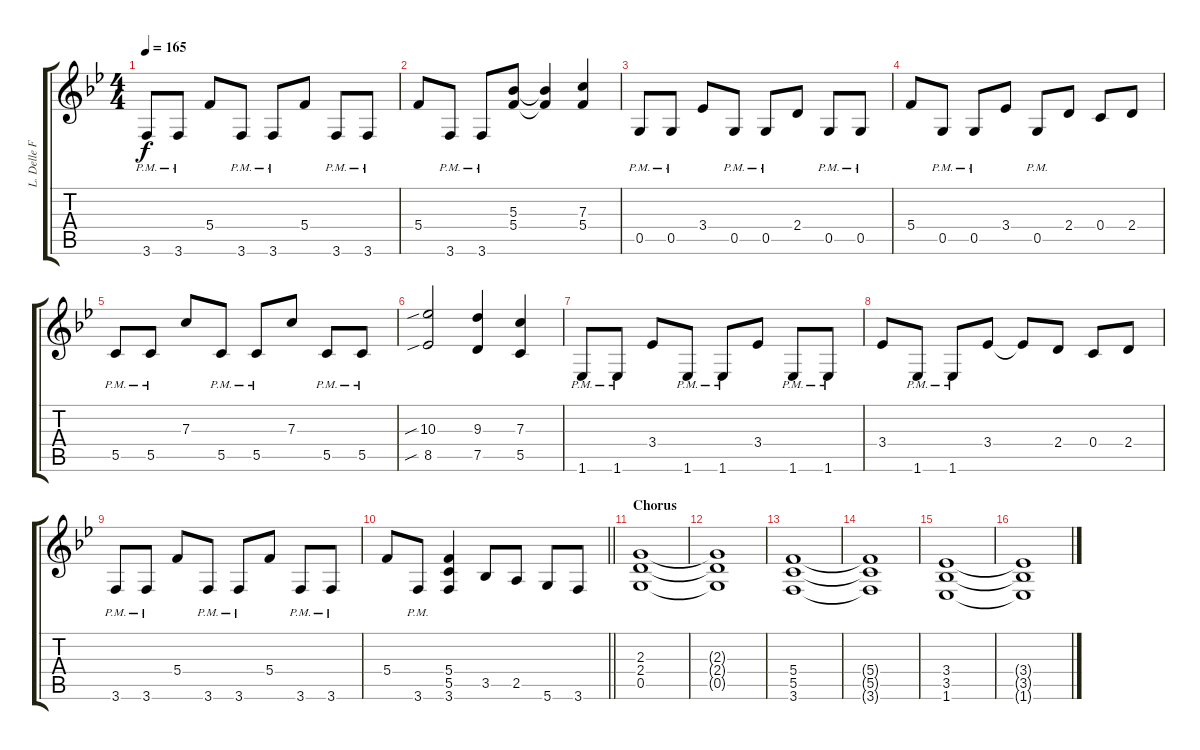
\track ("L. Delle Fave (Dist. Guitar R)" "L. Delle F") {instrument overdrivenguitar}
\staff {score tabs}
\tuning (D4 A3 F3 C3 G2 D2) {hide}
\ts (4 4)
\tempo 165
\clef g2
\ks gminor
3.6{pm}.8{dy f} 3.6{pm}.8 5.4.8 3.6{pm}.8 3.6{pm}.8 5.4.8 3.6{pm}.8 3.6{pm}.8 |
5.4.8 3.6{pm}.8 3.6{pm}.8 (5.3 5.4).8 (5.3{t} 5.4{t}).4 (7.3 5.4).4 |
0.5{pm}.8 0.5{pm}.8 3.4.8 0.5{pm}.8 0.5{pm}.8 2.4.8 0.5{pm}.8 0.5{pm}.8 |
5.4.8 0.5{pm}.8 0.5{pm}.8 3.4.8 0.5{pm}.8 2.4.8 0.4.8 2.4.8 |
5.5{pm}.8 5.5{pm}.8 7.3.8 5.5{pm}.8 5.5{pm}.8 7.3.8 5.5{pm}.8 5.5{pm}.8 |
(10.3{sib} 8.5{sib}).2 (9.3 7.5).4 (7.3 5.5).4 |
1.6{pm}.8 1.6{pm}.8 3.4.8 1.6{pm}.8 1.6{pm}.8 3.4.8 1.6{pm}.8 1.6{pm}.8 |
3.4.8 1.6{pm}.8 1.6{pm}.8 3.4.8 3.4{t}.8 2.4.8 0.4.8 2.4.8 |
3.6{pm}.8 3.6{pm}.8 5.4.8 3.6{pm}.8 3.6{pm}.8 5.4.8 3.6{pm}.8 3.6{pm}.8 |
\barLineRight lightlight
5.4.8 3.6{pm}.8 (5.4 5.5 3.6).4 3.5.8 2.5.8 5.6.8 3.6.8 |
\section ("" "Chorus")
(2.3 2.4 0.5).1 |
(2.3{t} 2.4{t} 0.5{t}).1 |
(5.4 5.5 3.6).1 |
(5.4{t} 5.5{t} 3.6{t}).1 |
(3.4 3.5 1.6).1 |
(3.4{t} 3.5{t} 1.6{t}).1
